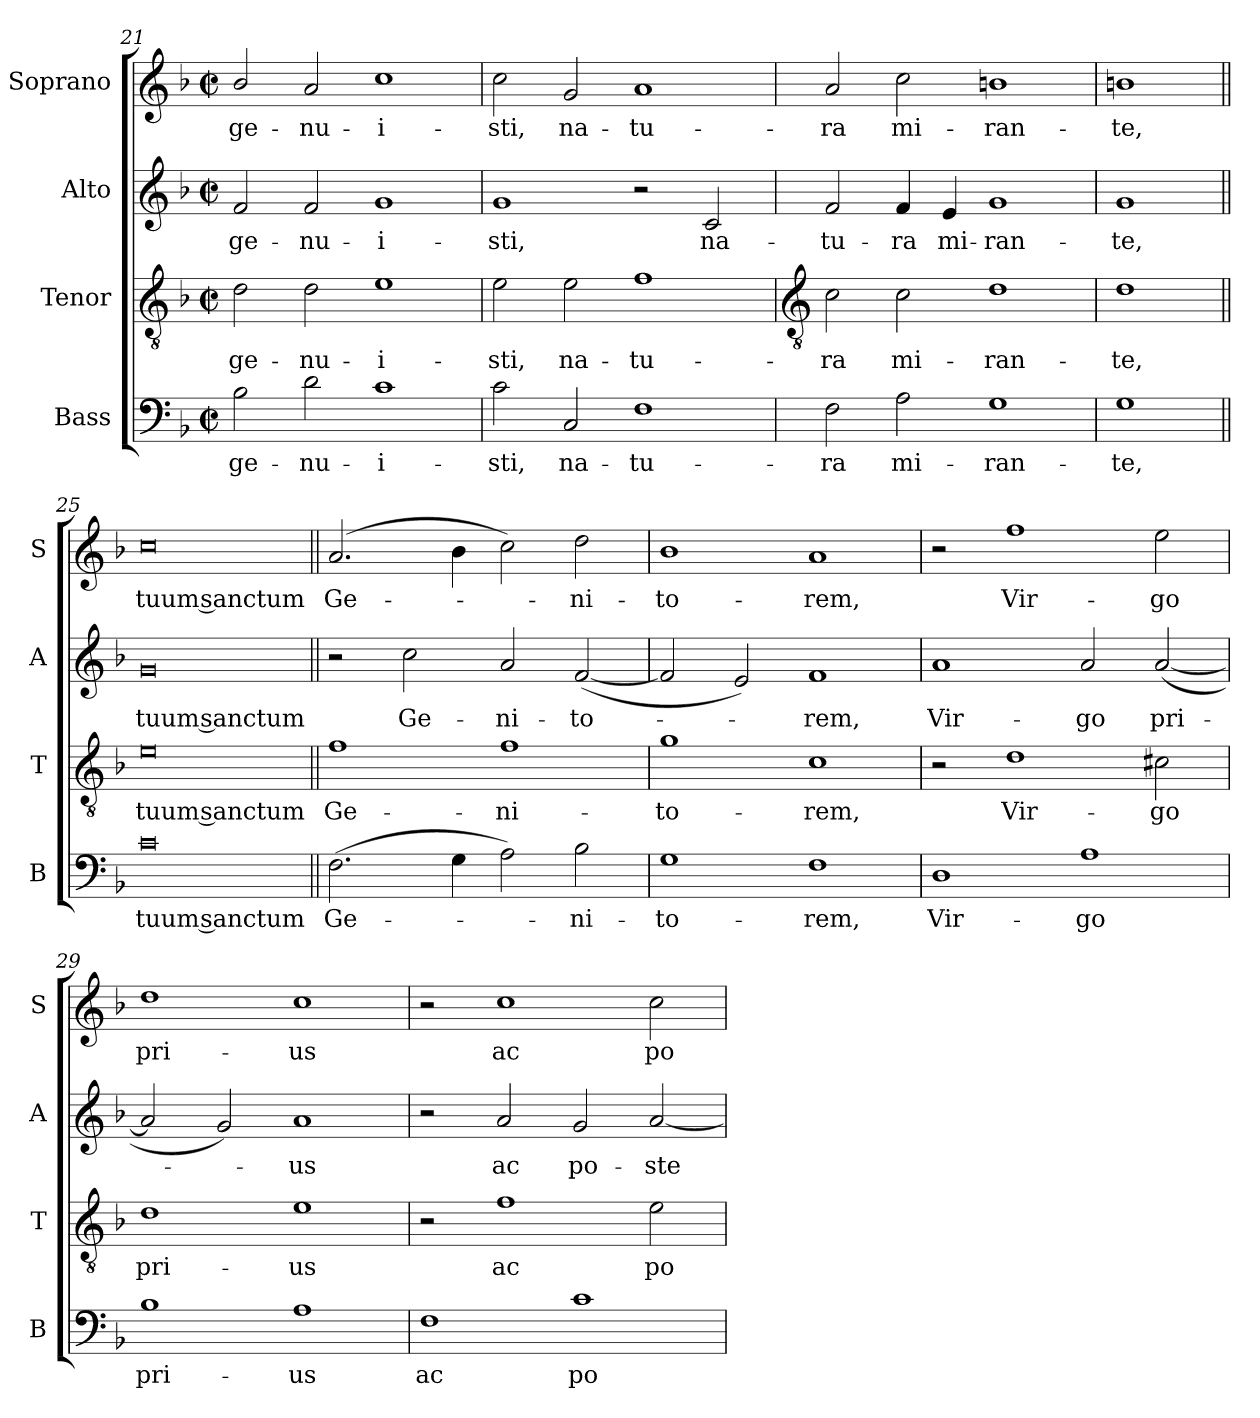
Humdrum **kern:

**kern	**text	**kern	**text	**kern	**text	**kern	**text
*part4	*part4	*part3	*part3	*part2	*part2	*part1	*part1
*staff4	*staff4	*staff3	*staff3	*staff2	*staff2	*staff1	*staff1
*I"Bass	*	*I"Tenor	*	*I"Alto	*	*I"Soprano	*
*I'B	*	*I'T	*	*I'A	*	*I'S	*
*clefF4	*	*clefGv2	*	*clefG2	*	*clefG2	*
*k[b-]	*	*k[b-]	*	*k[b-]	*	*k[b-]	*
*F:	*	*F:	*	*F:	*	*F:	*
*M4/2	*	*M4/2	*	*M4/2	*	*M4/2	*
*met(c|)	*	*met(c|)	*	*met(c|)	*	*met(c|)	*
=21	=21	=21	=21	=21	=21	=21	=21
!	!LO:LY:b	!	!LO:LY:b	!	!LO:LY:b	!	!LO:LY:b
2B-	ge-	2d	ge-	2f	ge-	2b-/	ge-
!	!LO:LY:b	!	!LO:LY:b	!	!LO:LY:b	!	!LO:LY:b
2d	-nu-	2d	-nu-	2f	-nu-	2a	-nu-
!	!LO:LY:b	!	!LO:LY:b	!	!LO:LY:b	!	!LO:LY:b
1c	-i-	1e	-i-	1g	-i-	1cc	-i-
=22	=22	=22	=22	=22	=22	=22	=22
!	!LO:LY:b	!	!LO:LY:b	!	!LO:LY:b	!	!LO:LY:b
2c	-sti,	2e	-sti,	1g	-sti,	2cc	-sti,
!	!LO:LY:b	!	!LO:LY:b	!	!	!	!LO:LY:b
2C	na-	2e	na-	.	.	2g	na-
!	!LO:LY:b	!	!LO:LY:b	!	!	!	!LO:LY:b
1F	-tu-	1f	-tu-	2r	.	1a	-tu-
!	!	!	!	!	!LO:LY:b	!	!
.	.	.	.	2c	na-	.	.
!!LO:LB:g=z
=23	=23	=23	=23	=23	=23	=23	=23
*	*	*clefGv2	*	*	*	*	*
!	!LO:LY:b	!	!LO:LY:b	!	!LO:LY:b	!	!LO:LY:b
2F	-ra	2c	-ra	2f	-tu-	2a	-ra
!	!LO:LY:b	!	!LO:LY:b	!	!LO:LY:b	!	!LO:LY:b
2A	mi-	2c	mi-	4f	-ra	2cc	mi-
!	!	!	!	!	!LO:LY:b	!	!
.	.	.	.	4e	mi-	.	.
!	!LO:LY:b	!	!LO:LY:b	!	!LO:LY:b	!	!LO:LY:b
1G	-ran-	1d	-ran-	1g	-ran-	1bn	-ran-
=24	=24	=24	=24	=24	=24	=24	=24
!	!LO:LY:b	!	!LO:LY:b	!	!LO:LY:b	!	!LO:LY:b
1G	-te,	1d	-te,	1g	-te,	1bn	-te,
=25||	=25||	=25||	=25||	=25||	=25||	=25||	=25||
!	!LO:LY:b	!	!LO:LY:b	!	!LO:LY:b	!	!LO:LY:b
0c	tuum sanctum	0e	tuum sanctum	0g	tuum sanctum	0cc	tuum sanctum
=26||	=26||	=26||	=26||	=26||	=26||	=26||	=26||
!	!LO:LY:b	!	!LO:LY:b	!	!	!	!LO:LY:b
(>2.F	Ge-	1f	Ge-	2r	.	(>2.a	Ge-
!	!	!	!	!	!LO:LY:b	!	!
.	.	.	.	2cc	Ge-	.	.
4G	.	.	.	.	.	4b-	.
!	!	!	!LO:LY:b	!	!LO:LY:b	!	!
2A)	.	1f	-ni-	2a	-ni-	2cc)	.
!	!LO:LY:b	!	!	!	!LO:LY:b	!	!LO:LY:b
2B-	ni-	.	.	(<[2f	-to-	2dd	ni-
=27	=27	=27	=27	=27	=27	=27	=27
!	!LO:LY:b	!	!LO:LY:b	!	!	!	!LO:LY:b
1G	-to-	1g	-to-	2f]	.	1b-	-to-
.	.	.	.	2e)	.	.	.
!	!LO:LY:b	!	!LO:LY:b	!	!LO:LY:b	!	!LO:LY:b
1F	-rem,	1c	-rem,	1f	rem,	1a	-rem,
=28	=28	=28	=28	=28	=28	=28	=28
!	!LO:LY:b	!	!	!	!LO:LY:b	!	!
1D	Vir-	2r	.	1a	Vir-	2r	.
!	!	!	!LO:LY:b	!	!	!	!LO:LY:b
.	.	1d	Vir-	.	.	1ff	Vir-
!	!LO:LY:b	!	!	!	!LO:LY:b	!	!
1A	-go	.	.	2a	-go	.	.
!	!	!	!LO:LY:b	!	!LO:LY:b	!	!LO:LY:b
.	.	2c#X	-go	(<[2a	pri-	2ee	-go
=29	=29	=29	=29	=29	=29	=29	=29
!	!LO:LY:b	!	!LO:LY:b	!	!	!	!LO:LY:b
1B-	pri-	1d	pri-	2a]	.	1dd	pri-
.	.	.	.	2g)	.	.	.
!	!LO:LY:b	!	!LO:LY:b	!	!LO:LY:b	!	!LO:LY:b
1A	-us	1e	-us	1a	us	1cc	-us
=30	=30	=30	=30	=30	=30	=30	=30
!	!LO:LY:b	!	!	!	!	!	!
1F	ac	2r	.	2r	.	2r	.
!	!	!	!LO:LY:b	!	!LO:LY:b	!	!LO:LY:b
.	.	1f	ac	2a	ac	1cc	ac
!	!LO:LY:b	!	!	!	!LO:LY:b	!	!
1c	po-	.	.	2g	po-	.	.
!	!	!	!LO:LY:b	!	!LO:LY:b	!	!LO:LY:b
.	.	2e	po-	[2a	-ste-	2cc	po-
=	=	=	=	=	=	=	=
*-	*-	*-	*-	*-	*-	*-	*-
